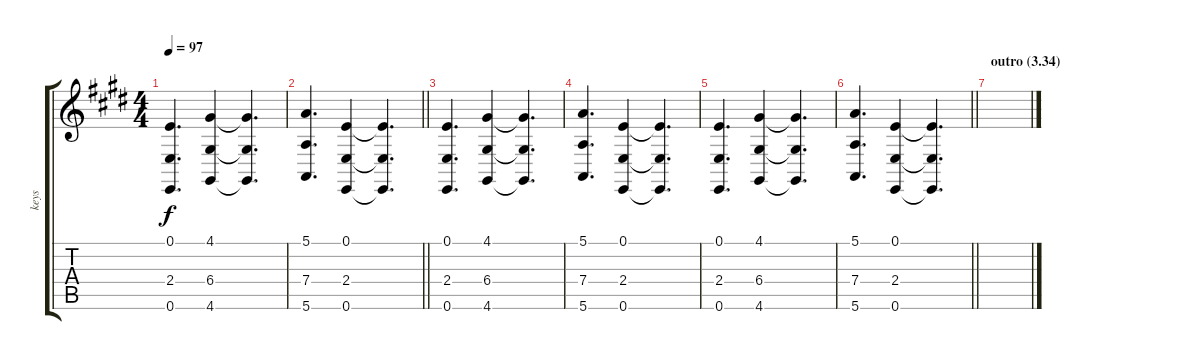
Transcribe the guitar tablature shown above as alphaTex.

\track ("keys" "keys") {instrument stringensemble1}
\staff {score tabs}
\tuning (E4 B3 G3 D3 A2 E2) {hide}
\ts (4 4)
\tempo 97
\clef g2
\ks e
(0.1 2.4 0.6).4{d dy f} (4.1 6.4 4.6).4 (4.1{t} 6.4{t} 4.6{t}).4{d} |
\barLineRight lightlight
(5.1 7.4 5.6).4{d} (0.1 2.4 0.6).4 (0.1{t} 2.4{t} 0.6{t}).4{d} |
(0.1 2.4 0.6).4{d} (4.1 6.4 4.6).4 (4.1{t} 6.4{t} 4.6{t}).4{d} |
(5.1 7.4 5.6).4{d} (0.1 2.4 0.6).4 (0.1{t} 2.4{t} 0.6{t}).4{d} |
(0.1 2.4 0.6).4{d} (4.1 6.4 4.6).4 (4.1{t} 6.4{t} 4.6{t}).4{d} |
\barLineRight lightlight
(5.1 7.4 5.6).4{d} (0.1 2.4 0.6).4 (0.1{t} 2.4{t} 0.6{t}).4{d} |
\section ("" "outro (3.34)")
